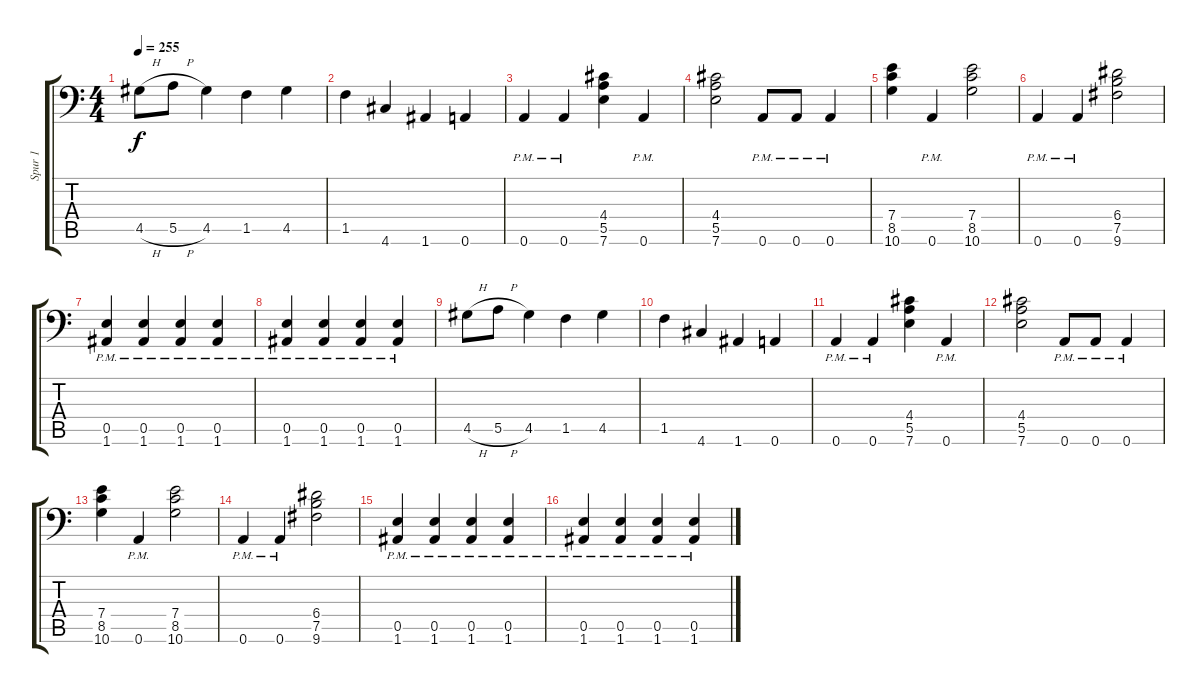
\track ("Spur 1" "Spur 1") {instrument distortionguitar}
\staff {score tabs}
\tuning (B3 Gb3 D3 A2 E2 A1) {hide}
\ts (4 4)
\tempo 255
\clef f4
\ks c
4.5{h}.8{dy f} 5.5{h}.8 4.5.4 1.5.4 4.5.4 |
1.5.4 4.6.4 1.6.4 0.6.4 |
0.6{pm}.4 0.6{pm}.4 (4.4 5.5 7.6).4 0.6{pm}.4 |
(4.4 5.5 7.6).2 0.6{pm}.8 0.6{pm}.8 0.6{pm}.4 |
(7.4 8.5 10.6).4 0.6{pm}.4 (7.4 8.5 10.6).2 |
0.6{pm}.4 0.6{pm}.4 (6.4 7.5 9.6).2 |
(0.5{pm} 1.6{pm}).4 (0.5{pm} 1.6{pm}).4 (0.5{pm} 1.6{pm}).4 (0.5{pm} 1.6{pm}).4 |
(0.5{pm} 1.6{pm}).4 (0.5{pm} 1.6{pm}).4 (0.5{pm} 1.6{pm}).4 (0.5{pm} 1.6{pm}).4 |
4.5{h}.8 5.5{h}.8 4.5.4 1.5.4 4.5.4 |
1.5.4 4.6.4 1.6.4 0.6.4 |
0.6{pm}.4 0.6{pm}.4 (4.4 5.5 7.6).4 0.6{pm}.4 |
(4.4 5.5 7.6).2 0.6{pm}.8 0.6{pm}.8 0.6{pm}.4 |
(7.4 8.5 10.6).4 0.6{pm}.4 (7.4 8.5 10.6).2 |
0.6{pm}.4 0.6{pm}.4 (6.4 7.5 9.6).2 |
(0.5{pm} 1.6{pm}).4 (0.5{pm} 1.6{pm}).4 (0.5{pm} 1.6{pm}).4 (0.5{pm} 1.6{pm}).4 |
(0.5{pm} 1.6{pm}).4 (0.5{pm} 1.6{pm}).4 (0.5{pm} 1.6{pm}).4 (0.5{pm} 1.6{pm}).4
